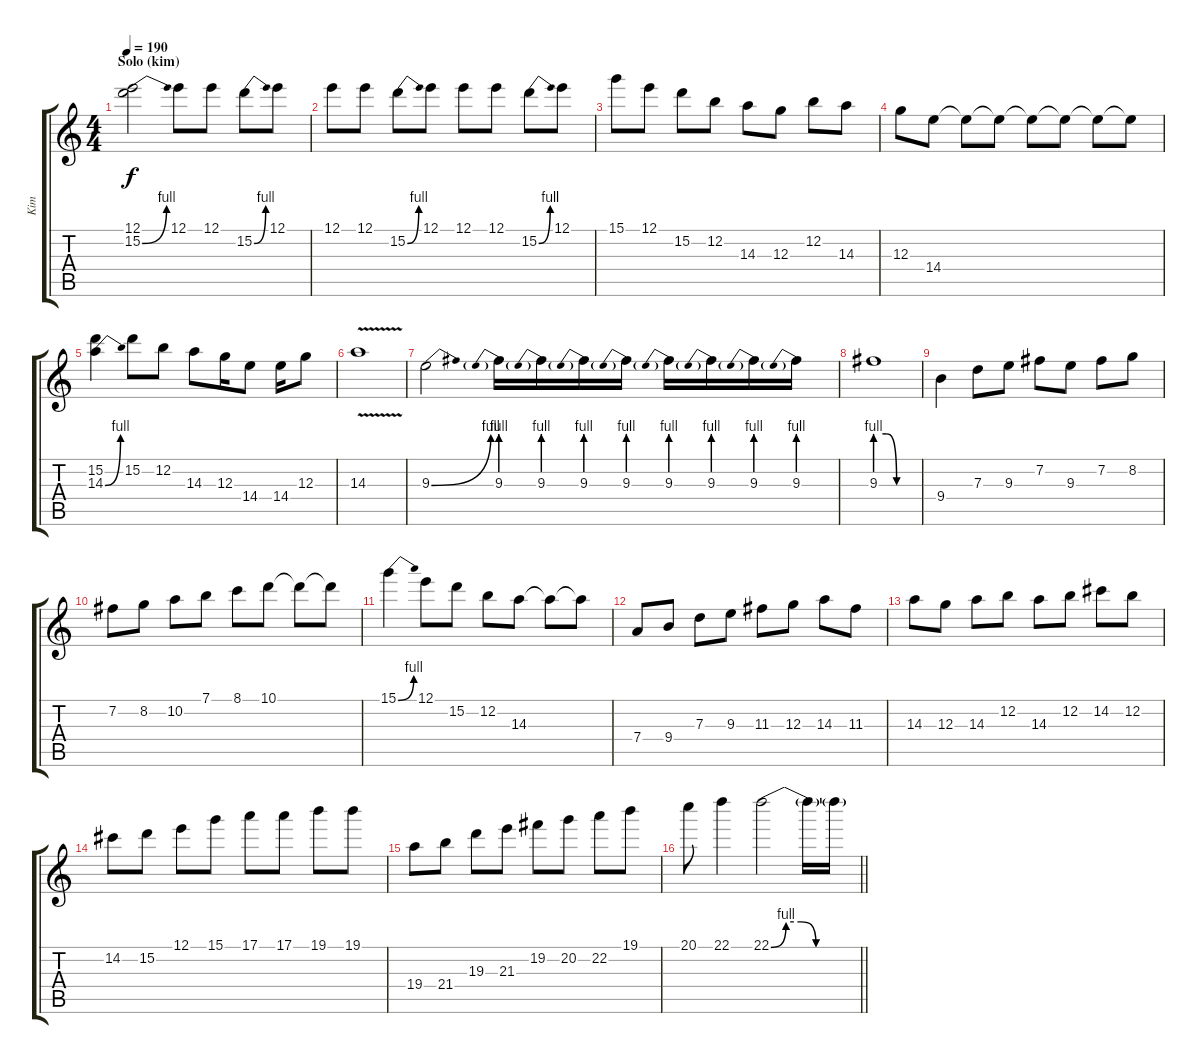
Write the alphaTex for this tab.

\track ("Kim" "Kim") {instrument distortionguitar}
\staff {score tabs}
\tuning (E4 B3 G3 D3 A2 E2) {hide}
\ts (4 4)
\section ("" "Solo (kim)")
\tempo 190
\clef g2
\ks c
(12.1 15.2{be (bend 0 0 60 4)}).2{dy f} 12.1.8 12.1.8 15.2{be (bend 0 0 60 4)}.8 12.1.8 |
12.1.8 12.1.8 15.2{be (bend 0 0 60 4)}.8 12.1.8 12.1.8 12.1.8 15.2{be (bend 0 0 60 4)}.8 12.1.8 |
15.1.8 12.1.8 15.2.8 12.2.8 14.3.8 12.3.8 12.2.8 14.3.8 |
12.3.8 14.4.8 14.4{t}.8 14.4{t}.8 14.4{t}.8 14.4{t}.8 14.4{t}.8 14.4{t}.8 |
(15.2 14.3{be (bend 0 0 60 4)}).4 15.2.8 12.2.8 14.3.8 12.3.16 14.4.8 14.4.16 12.3.8 |
14.3{v}.1 |
9.3{be (bend 0 0 60 4)}.2 9.3{be (prebend 0 4 60 4)}.16 9.3{be (prebend 0 4 60 4)}.16 9.3{be (prebend 0 4 60 4)}.16 9.3{be (prebend 0 4 60 4)}.16 9.3{be (prebend 0 4 60 4)}.16 9.3{be (prebend 0 4 60 4)}.16 9.3{be (prebend 0 4 60 4)}.16 9.3{be (prebend 0 4 60 4)}.16 |
9.3{be (custom 0 4 15 4 30 0 60 0)}.1 |
9.4.4 7.3.8 9.3.8 7.2.8 9.3.8 7.2.8 8.2.8 |
7.2.8 8.2.8 10.2.8 7.1.8 8.1.8 10.1.8 10.1{t}.8 10.1{t}.8 |
15.1{be (bend 0 0 60 4)}.4 12.1.8 15.2.8 12.2.8 14.3.8 14.3{t}.8 14.3{t}.8 |
7.4.8 9.4.8 7.3.8 9.3.8 11.3.8 12.3.8 14.3.8 11.3.8 |
14.3.8 12.3.8 14.3.8 12.2.8 14.3.8 12.2.8 14.2.8 12.2.8 |
14.2.8 15.2.8 12.1.8 15.1.8 17.1.8 17.1.8 19.1.8 19.1.8 |
19.4.8 21.4.8 19.3.8 21.3.8 19.2.8 20.2.8 22.2.8 19.1.8 |
\barLineRight lightlight
20.1.8 22.1.4 22.1{be (custom 0 0 10 4 20 4 30 0 60 0)}.2 22.1{t}.16 22.1{t}.16
